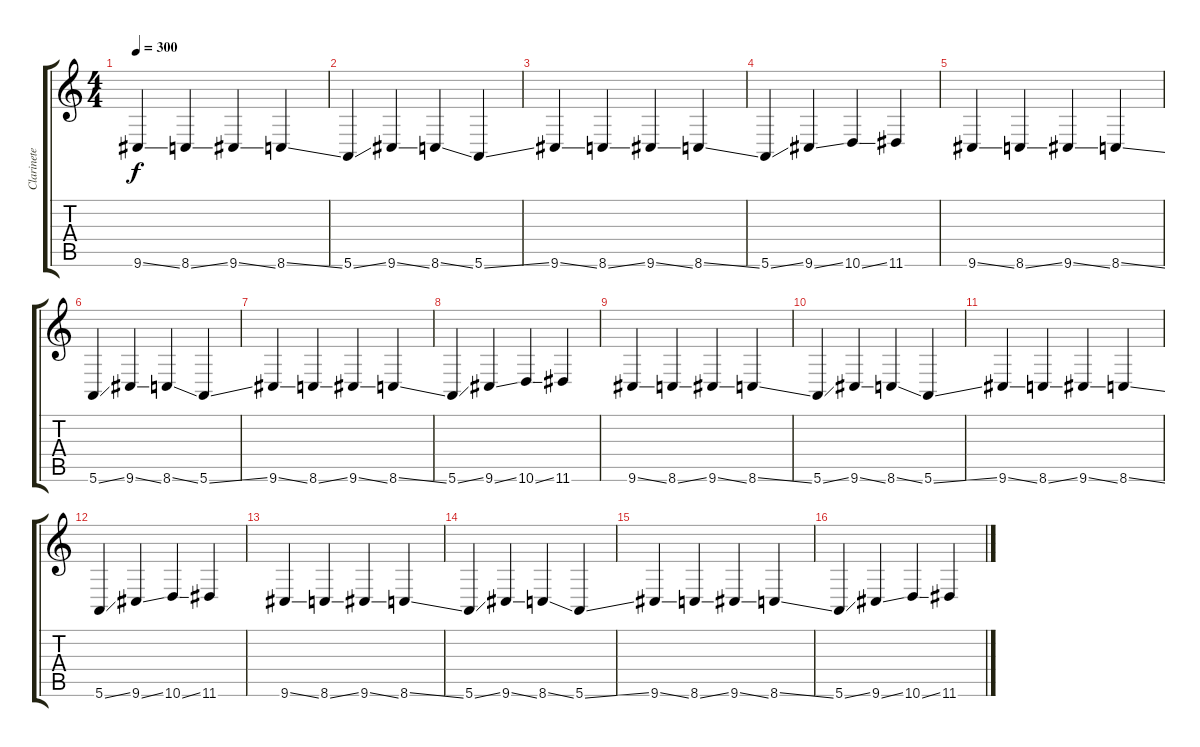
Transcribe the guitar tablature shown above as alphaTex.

\track ("Clarinete" "Clarinete") {instrument clarinet}
\staff {score tabs}
\tuning (E4 B3 G3 D3 A2 E2) {hide}
\ts (4 4)
\tempo 300
\clef g2
\ks c
9.6{ss}.4{dy f instrument clarinet} 8.6{ss}.4 9.6{ss}.4 8.6{ss}.4 |
5.6{ss}.4 9.6{ss}.4 8.6{ss}.4 5.6{ss}.4 |
9.6{ss}.4 8.6{ss}.4 9.6{ss}.4 8.6{ss}.4 |
5.6{ss}.4 9.6{ss}.4 10.6{ss}.4 11.6.4 |
9.6{ss}.4 8.6{ss}.4 9.6{ss}.4 8.6{ss}.4 |
5.6{ss}.4 9.6{ss}.4 8.6{ss}.4 5.6{ss}.4 |
9.6{ss}.4 8.6{ss}.4 9.6{ss}.4 8.6{ss}.4 |
5.6{ss}.4 9.6{ss}.4 10.6{ss}.4 11.6.4 |
9.6{ss}.4 8.6{ss}.4 9.6{ss}.4 8.6{ss}.4 |
5.6{ss}.4 9.6{ss}.4 8.6{ss}.4 5.6{ss}.4 |
9.6{ss}.4 8.6{ss}.4 9.6{ss}.4 8.6{ss}.4 |
5.6{ss}.4 9.6{ss}.4 10.6{ss}.4 11.6.4 |
9.6{ss}.4 8.6{ss}.4 9.6{ss}.4 8.6{ss}.4 |
5.6{ss}.4 9.6{ss}.4 8.6{ss}.4 5.6{ss}.4 |
9.6{ss}.4 8.6{ss}.4 9.6{ss}.4 8.6{ss}.4 |
5.6{ss}.4 9.6{ss}.4 10.6{ss}.4 11.6.4
